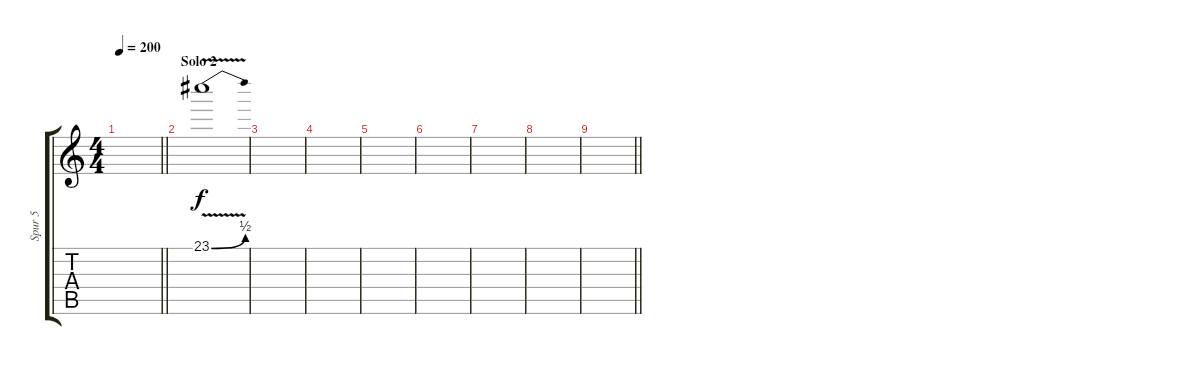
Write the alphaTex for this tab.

\track ("Spur 5" "Spur 5") {instrument distortionguitar}
\staff {score tabs}
\tuning (D4 A3 F3 C3 G2 D2) {hide}
\ts (4 4)
\tempo 200
\clef g2
\barLineRight lightlight
\ks c
|
\section ("" "Solo 2")
23.1{be (bend 0 0 60 2) v}.1{balance 8} |
|
|
|
|
|
|
\barLineRight lightlight
